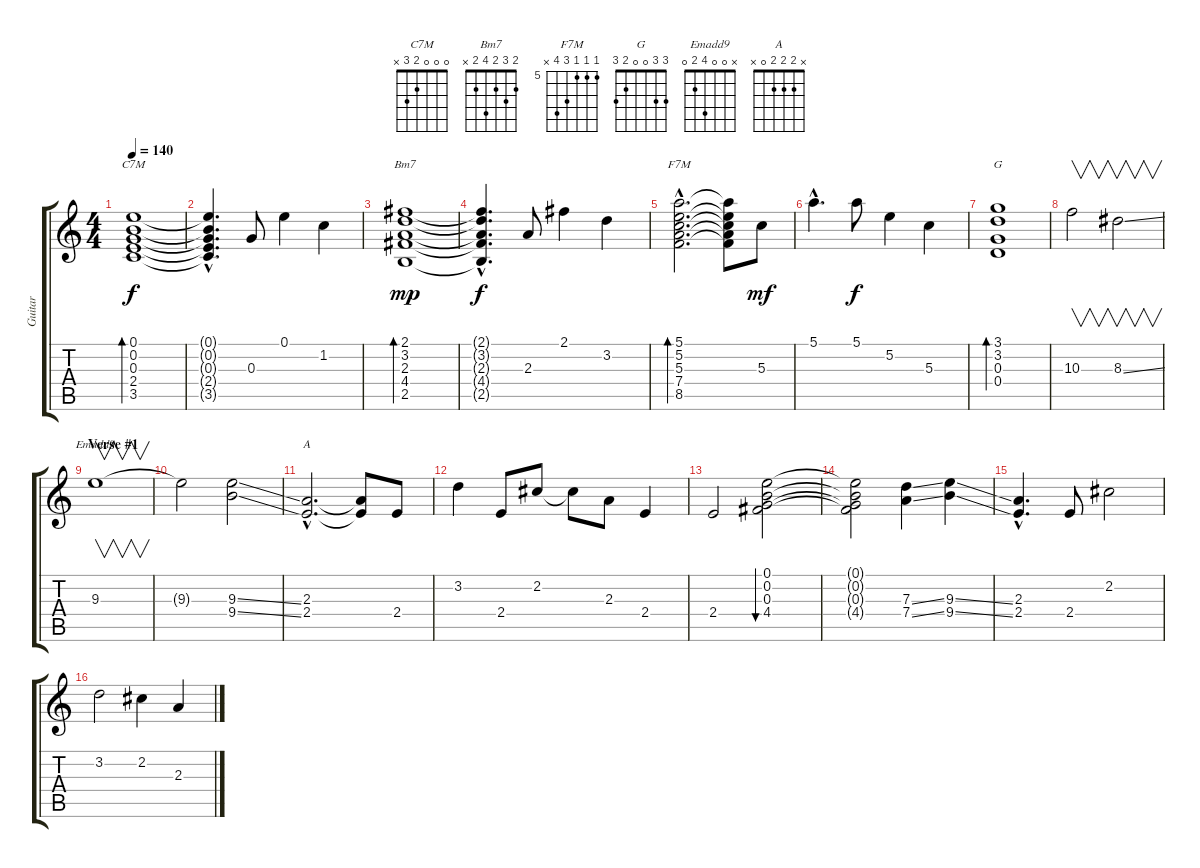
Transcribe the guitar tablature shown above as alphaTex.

\track ("Guitar" "Guitar") {instrument electricguitarjazz}
\staff {score tabs}
\tuning (E4 B3 G3 D3 A2 E2) {hide}
\chord ("C7M" 0 0 0 2 3 x)
\chord ("Bm7" 2 3 2 4 2 x)
\chord ("F7M" 5 5 5 7 8 x) {firstfret 5}
\chord ("G" 3 3 0 0 2 3)
\chord ("Emadd9" x 0 0 4 2 0)
\chord ("A" x 2 2 2 0 x)
\ts (4 4)
\tempo 140
\clef g2
\ks c
(0.1 0.2 0.3 2.4 3.5).1{bd 480 ch "C7M" dy f} |
(0.1{hac t} 0.2{hac t} 0.3{hac t} 2.4{hac t} 3.5{hac t}).4{d} 0.3.8 0.1.4 1.2.4 |
(2.1 3.2 2.3 4.4 2.5).1{bd 480 ch "Bm7" dy mp} |
(2.1{hac t} 3.2{hac t} 2.3{hac t} 4.4{hac t} 2.5{hac t}).4{d dy f} 2.3.8 2.1.4 3.2.4 |
(5.1{hac} 5.2{hac} 5.3{hac} 7.4{hac} 8.5{hac}).2{d bd 240 ch "F7M"} (5.1{t} 5.2{t} 5.3{t} 7.4{t} 8.5{t}).8 5.3.8{dy mf} |
5.1{hac}.4{d} 5.1.8{dy f} 5.2.4 5.3.4 |
(3.1 3.2 0.3 0.4).1{bd 240 ch "G"} |
10.3.2{v} 8.3{ss}.2{v} |
\section ("" "Verse #1")
9.3.1{v ch "Emadd9"} |
9.3{t}.2 (9.3{ss} 9.4{ss}).2 |
(2.3{hac} 2.4{hac}).2{d ch "A"} (2.3{t} 2.4{t}).8 2.4.8 |
3.2.4 2.4.8 2.2.8 2.2{t}.8 2.3.8 2.4.4 |
2.4.2 (0.1 0.2 0.3 4.4).2{bu 480} |
(0.1{t} 0.2{t} 0.3{t} 4.4{t}).2 (7.3{ss} 7.4{ss}).4 (9.3{ss} 9.4{ss}).4 |
(2.3{hac} 2.4{hac}).4{d} 2.4.8 2.2.2 |
3.2.2 2.2.4 2.3.4
